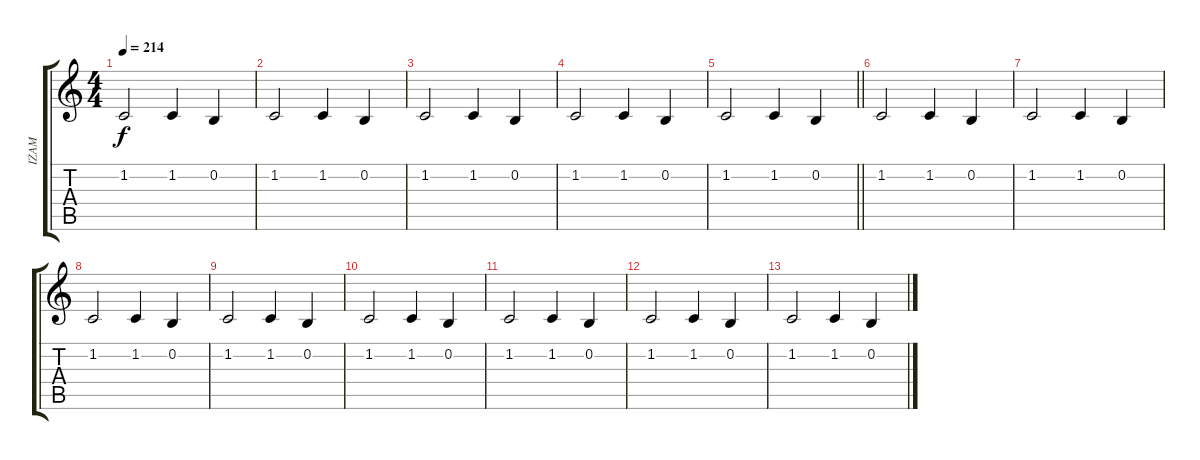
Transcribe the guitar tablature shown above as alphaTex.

\track ("IZAM" "IZAM") {instrument oboe}
\staff {score tabs}
\tuning (E4 B3 G3 D3 A2 E2) {hide}
\ts (4 4)
\tempo 214
\clef g2
\ks c
1.2.2{dy f} 1.2.4 0.2.4 |
1.2.2 1.2.4 0.2.4 |
1.2.2 1.2.4 0.2.4 |
1.2.2 1.2.4 0.2.4 |
\barLineRight lightlight
1.2.2 1.2.4 0.2.4 |
1.2.2 1.2.4 0.2.4 |
1.2.2 1.2.4 0.2.4 |
1.2.2 1.2.4 0.2.4 |
1.2.2 1.2.4 0.2.4 |
1.2.2 1.2.4 0.2.4 |
1.2.2 1.2.4 0.2.4 |
1.2.2 1.2.4 0.2.4 |
1.2.2 1.2.4 0.2.4
